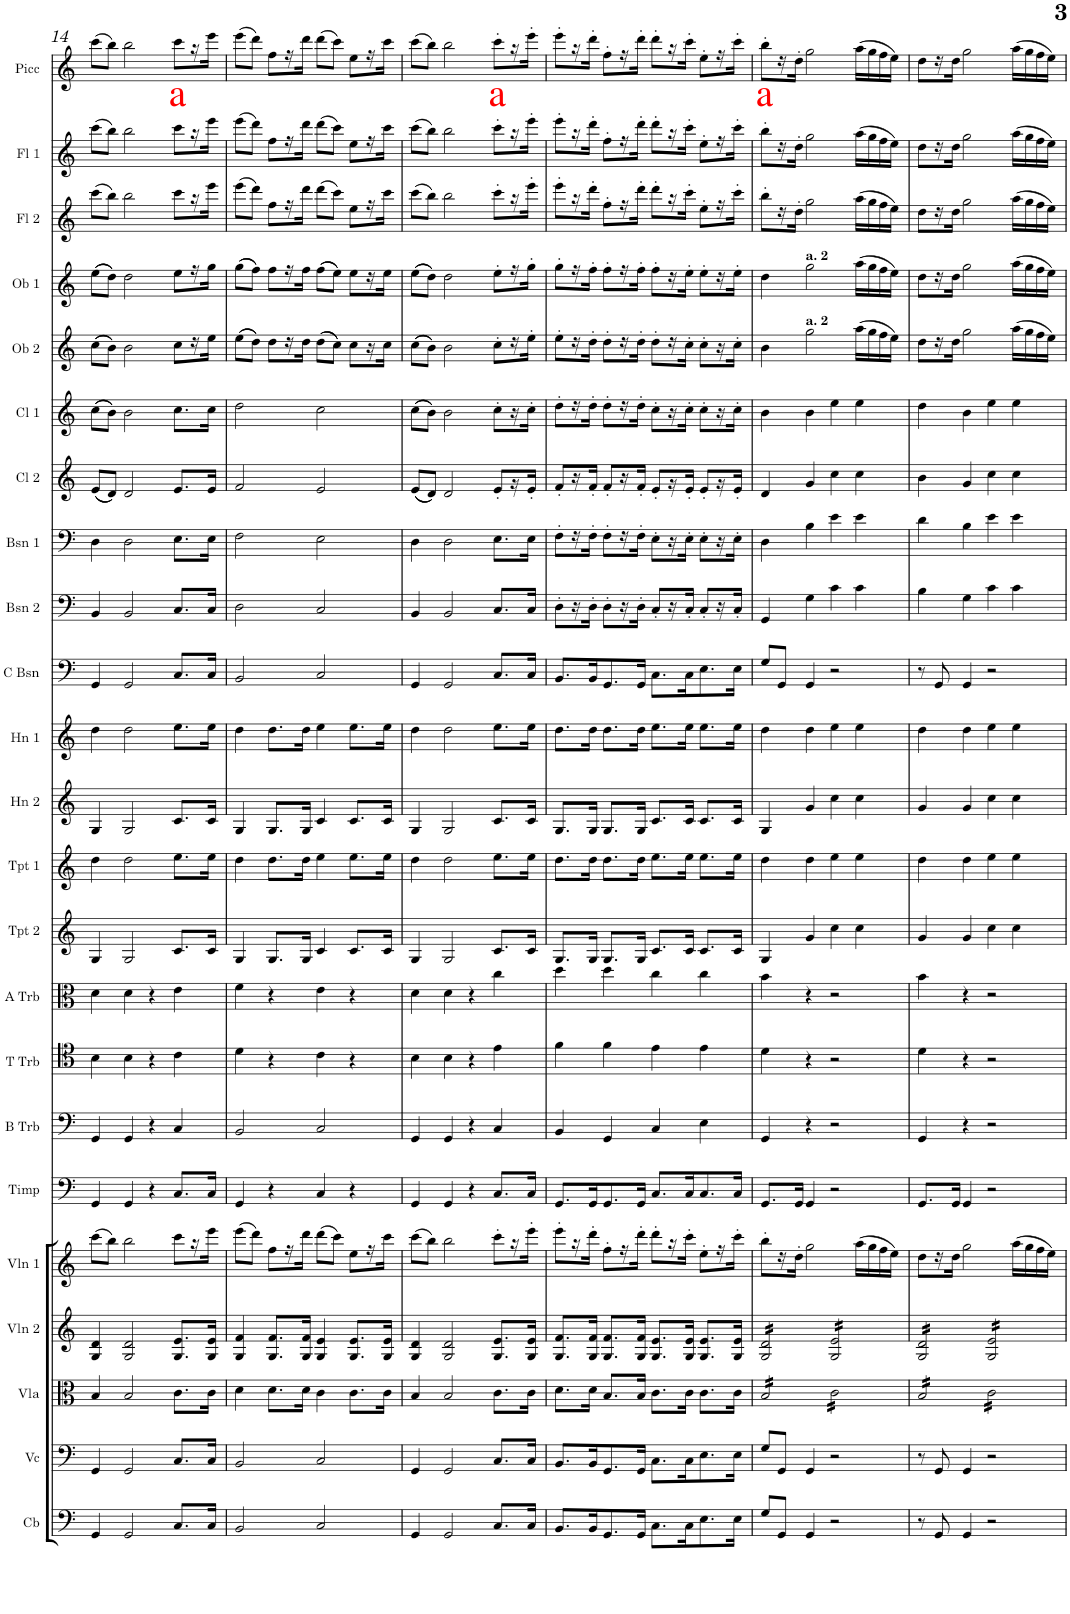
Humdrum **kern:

**kern	**kern	**kern	**kern	**kern	**kern	**kern	**kern	**kern	**kern	**kern	**kern	**kern	**kern	**kern	**kern	**kern	**kern	**kern	**kern	**kern	**kern	**kern	**text
*part23	*part22	*part21	*part20	*part19	*part18	*part17	*part16	*part15	*part14	*part13	*part12	*part11	*part10	*part9	*part8	*part7	*part6	*part5	*part4	*part3	*part2	*part1	*part1
*staff23	*staff22	*staff21	*staff20	*staff19	*staff18	*staff17	*staff16	*staff15	*staff14	*staff13	*staff12	*staff11	*staff10	*staff9	*staff8	*staff7	*staff6	*staff5	*staff4	*staff3	*staff2	*staff1	*staff1
*I"Contrabass	*I"Violoncello	*I"Viola	*I"Violin 2	*I"Violin 1	*I"C, G Timpani	*I"Bass Trombone	*I"Tenor Trombone	*I"Alto Trombone	*I"C Trumpet 2	*I"C Trumpet 1	*I"C Horn 2	*I"C Horn 1	*I"Contrabassoon	*I"Bassoon 2	*I"Bassoon 1	*I"C Clarinet 2	*I"C Clarinet 1	*I"Oboe 2	*I"Oboe 1	*I"Flute 2	*I"Flute 1	*I"Piccolo	*
*I'Cb	*I'Vc	*I'Vla	*I'Vln 2	*I'Vln 1	*I'Timp	*I'B Trb	*I'T Trb	*I'A Trb	*I'Tpt 2	*I'Tpt 1	*I'Hn 2	*I'Hn 1	*I'C Bsn	*I'Bsn 2	*I'Bsn 1	*I'Cl 2	*I'Cl 1	*I'Ob 2	*I'Ob 1	*I'Fl 2	*I'Fl 1	*I'Picc	*
!!LO:PB:g=z
*clefF4	*clefF4	*clefC3	*clefG2	*clefG2	*clefF4	*clefF4	*clefC4	*clefC3	*clefG2	*clefG2	*clefG2	*clefG2	*clefF4	*clefF4	*clefF4	*clefG2	*clefG2	*clefG2	*clefG2	*clefG2	*clefG2	*clefG2	*
*Trd7c12	*	*	*	*	*	*	*	*	*	*	*Trd7c12	*Trd7c12	*Trd7c12	*	*	*Trd1c2	*Trd1c2	*	*	*	*	*Trd-7c-12	*
*k[]	*k[]	*k[]	*k[]	*k[]	*k[]	*k[]	*k[]	*k[]	*k[]	*k[]	*k[]	*k[]	*k[]	*k[]	*k[]	*k[]	*k[]	*k[]	*k[]	*k[]	*k[]	*k[]	*
*M4/4	*M4/4	*M4/4	*M4/4	*M4/4	*M4/4	*M4/4	*M4/4	*M4/4	*M4/4	*M4/4	*M4/4	*M4/4	*M4/4	*M4/4	*M4/4	*M4/4	*M4/4	*M4/4	*M4/4	*M4/4	*M4/4	*M4/4	*
*met(c)	*met(c)	*met(c)	*met(c)	*met(c)	*met(c)	*met(c)	*met(c)	*met(c)	*met(c)	*met(c)	*met(c)	*met(c)	*met(c)	*met(c)	*met(c)	*met(c)	*met(c)	*met(c)	*met(c)	*met(c)	*met(c)	*met(c)	*
=14	=14	=14	=14	=14	=14	=14	=14	=14	=14	=14	=14	=14	=14	=14	=14	=14	=14	=14	=14	=14	=14	=14	=14
4GG/	4GG/	4B/	4G/ 4d/	(8ccc\L	4GG/	4GG/	4B\	4d\	4G/	4dd\	4G/	4dd\	4GG/	4BB/	4D\	((8e/L	((8cc\L	((8cc\L	((8ee\L	(8ccc\L	(8ccc\L	(8ccc\L	.
.	.	.	.	8bb\J)	.	.	.	.	.	.	.	.	.	.	.	8d/J))	8b\J))	8b\J))	8dd\J))	8bb\J)	8bb\J)	8bb\J)	.
2GG/	2GG/	2B/	2G/ 2d/	2bb\	4GG/	4GG/	4B\	4d\	2G/	2dd\	2G/	2dd\	2GG/	2BB/	2D\	2d/	2b\	2b\	2dd\	2bb\	2bb\	2bb\	.
.	.	.	.	.	4r	4r	4r	4r	.	.	.	.	.	.	.	.	.	.	.	.	.	.	.
!	!	!	!	!	!	!	!	!	!	!	!	!	!	!	!	!	!	!	!	!	!	!	!LO:LY:b:color=#FF0000
8.C/L	8.C/L	8.c\L	8.G/ 8.e/L	8ccc\L	8.C/L	4C/	4c\	4e\	8.c/L	8.ee\L	8.c/L	8.ee\L	8.C/L	8.C/L	8.E\L	8.e/L	8.cc\L	8cc\L	8ee\L	8ccc\L	8ccc\L	8ccc\L	a
.	.	.	.	16r	.	.	.	.	.	.	.	.	.	.	.	.	.	16r	16r	16r	16r	16r	.
16C/Jk	16C/Jk	16c\Jk	16G/ 16e/Jk	16eee\JJ	16C/Jk	.	.	.	16c/Jk	16ee\Jk	16c/Jk	16ee\Jk	16C/Jk	16C/Jk	16E\Jk	16e/Jk	16cc\Jk	16ee\JJ	16gg\JJ	16eee\JJ	16eee\JJ	16eee\JJ	.
=15	=15	=15	=15	=15	=15	=15	=15	=15	=15	=15	=15	=15	=15	=15	=15	=15	=15	=15	=15	=15	=15	=15	=15
2BB/	2BB/	4d\	4G/ 4f/	(8eee\L	4GG/	2BB/	4d\	4f\	4G/	4dd\	4G/	4dd\	2BB/	2D\	2F\	2f/	2dd\	((8ee\L	((8gg\L	(8eee\L	(8eee\L	(8eee\L	.
.	.	.	.	8ddd\J)	.	.	.	.	.	.	.	.	.	.	.	.	.	8dd\J))	8ff\J))	8ddd\J)	8ddd\J)	8ddd\J)	.
.	.	8.d\L	8.G/ 8.f/L	8ff\L	4r	.	4r	4r	8.G/L	8.dd\L	8.G/L	8.dd\L	.	.	.	.	.	8dd\L	8ff\L	8ff\L	8ff\L	8ff\L	.
.	.	.	.	16r	.	.	.	.	.	.	.	.	.	.	.	.	.	16r	16r	16r	16r	16r	.
.	.	16d\Jk	16G/ 16f/Jk	16ddd\JJ	.	.	.	.	16G/Jk	16dd\Jk	16G/Jk	16dd\Jk	.	.	.	.	.	16dd\JJ	16ff\JJ	16ddd\JJ	16ddd\JJ	16ddd\JJ	.
2C/	2C/	4c\	4G/ 4e/	(8ddd\L	4C/	2C/	4c\	4e\	4c/	4ee\	4c/	4ee\	2C/	2C/	2E\	2e/	2cc\	((8dd\L	((8ff\L	(8ddd\L	(8ddd\L	(8ddd\L	.
.	.	.	.	8ccc\J)	.	.	.	.	.	.	.	.	.	.	.	.	.	8cc\J))	8ee\J))	8ccc\J)	8ccc\J)	8ccc\J)	.
.	.	8.c\L	8.G/ 8.e/L	8ee\L	4r	.	4r	4r	8.c/L	8.ee\L	8.c/L	8.ee\L	.	.	.	.	.	8cc\L	8ee\L	8ee\L	8ee\L	8ee\L	.
.	.	.	.	16r	.	.	.	.	.	.	.	.	.	.	.	.	.	16r	16r	16r	16r	16r	.
.	.	16c\Jk	16G/ 16e/Jk	16ccc\JJ	.	.	.	.	16c/Jk	16ee\Jk	16c/Jk	16ee\Jk	.	.	.	.	.	16cc\JJ	16ee\JJ	16ccc\JJ	16ccc\JJ	16ccc\JJ	.
=16	=16	=16	=16	=16	=16	=16	=16	=16	=16	=16	=16	=16	=16	=16	=16	=16	=16	=16	=16	=16	=16	=16	=16
4GG/	4GG/	4B/	4G/ 4d/	(8ccc\L	4GG/	4GG/	4B\	4d\	4G/	4dd\	4G/	4dd\	4GG/	4BB/	4D\	((8e/L	((8cc\L	((8cc\L	((8ee\L	(8ccc\L	(8ccc\L	(8ccc\L	.
.	.	.	.	8bb\J)	.	.	.	.	.	.	.	.	.	.	.	8d/J))	8b\J))	8b\J))	8dd\J))	8bb\J)	8bb\J)	8bb\J)	.
2GG/	2GG/	2B/	2G/ 2d/	2bb\	4GG/	4GG/	4B\	4d\	2G/	2dd\	2G/	2dd\	2GG/	2BB/	2D\	2d/	2b\	2b\	2dd\	2bb\	2bb\	2bb\	.
.	.	.	.	.	4r	4r	4r	4r	.	.	.	.	.	.	.	.	.	.	.	.	.	.	.
!	!	!	!	!	!	!	!	!	!	!	!	!	!	!	!	!	!	!	!	!	!	!	!LO:LY:b:color=#FF0000
8.C/L	8.C/L	8.c\L	8.G/ 8.e/L	8ccc'\L	8.C/L	4C/	4e\	4cc\	8.c/L	8.ee\L	8.c/L	8.ee\L	8.C/L	8.C/L	8.E\L	8e'/L	8cc'\L	8cc'\L	8ee'\L	8ccc'\L	8ccc'\L	8ccc'\L	a
.	.	.	.	16r	.	.	.	.	.	.	.	.	.	.	.	16r	16r	16r	16r	16r	16r	16r	.
16C/Jk	16C/Jk	16c\Jk	16G/ 16e/Jk	16eee'\JJ	16C/Jk	.	.	.	16c/Jk	16ee\Jk	16c/Jk	16ee\Jk	16C/Jk	16C/Jk	16E\Jk	16e'/JJ	16cc'\JJ	16ee'\JJ	16gg'\JJ	16eee'\JJ	16eee'\JJ	16eee'\JJ	.
=17	=17	=17	=17	=17	=17	=17	=17	=17	=17	=17	=17	=17	=17	=17	=17	=17	=17	=17	=17	=17	=17	=17	=17
8.BB/L	8.BB/L	8.d\L	8.G/ 8.f/L	8eee'\L	8.GG/L	4BB/	4f\	4dd\	8.G/L	8.dd\L	8.G/L	8.dd\L	8.BB/L	8D'\L	8F'\L	8f'/L	8dd'\L	8ee'\L	8gg'\L	8eee'\L	8eee'\L	8eee'\L	.
.	.	.	.	16r	.	.	.	.	.	.	.	.	.	16r	16r	16r	16r	16r	16r	16r	16r	16r	.
16BB/K	16BB/K	16d\Jk	16G/ 16f/Jk	16ddd'\JJ	16GG/K	.	.	.	16G/Jk	16dd\Jk	16G/Jk	16dd\Jk	16BB/K	16D'\JJ	16F'\JJ	16f'/JJ	16dd'\JJ	16dd'\JJ	16ff'\JJ	16ddd'\JJ	16ddd'\JJ	16ddd'\JJ	.
8.GG/	8.GG/	8.B/L	8.G/ 8.f/L	8ff'\L	8.GG/	4GG/	4f\	4dd\	8.G/L	8.dd\L	8.G/L	8.dd\L	8.GG/	8D'\L	8F'\L	8f'/L	8dd'\L	8dd'\L	8ff'\L	8ff'\L	8ff'\L	8ff'\L	.
.	.	.	.	16r	.	.	.	.	.	.	.	.	.	16r	16r	16r	16r	16r	16r	16r	16r	16r	.
16GG/Jk	16GG/Jk	16B/Jk	16G/ 16f/Jk	16ddd'\JJ	16GG/Jk	.	.	.	16G/Jk	16dd\Jk	16G/Jk	16dd\Jk	16GG/Jk	16D'\JJ	16F'\JJ	16f'/JJ	16dd'\JJ	16dd'\JJ	16ff'\JJ	16ddd'\JJ	16ddd'\JJ	16ddd'\JJ	.
8.C\L	8.C\L	8.c\L	8.G/ 8.e/L	8ddd'\L	8.C/L	4C/	4e\	4cc\	8.c/L	8.ee\L	8.c/L	8.ee\L	8.C\L	8C'/L	8E'\L	8e'/L	8cc'\L	8dd'\L	8ff'\L	8ddd'\L	8ddd'\L	8ddd'\L	.
.	.	.	.	16r	.	.	.	.	.	.	.	.	.	16r	16r	16r	16r	16r	16r	16r	16r	16r	.
16C\K	16C\K	16c\Jk	16G/ 16e/Jk	16ccc'\JJ	16C/K	.	.	.	16c/Jk	16ee\Jk	16c/Jk	16ee\Jk	16C\K	16C'/JJ	16E'\JJ	16e'/JJ	16cc'\JJ	16cc'\JJ	16ee'\JJ	16ccc'\JJ	16ccc'\JJ	16ccc'\JJ	.
8.E\	8.E\	8.c\L	8.G/ 8.e/L	8ee'\L	8.C/	4E\	4e\	4cc\	8.c/L	8.ee\L	8.c/L	8.ee\L	8.E\	8C'/L	8E'\L	8e'/L	8cc'\L	8cc'\L	8ee'\L	8ee'\L	8ee'\L	8ee'\L	.
.	.	.	.	16r	.	.	.	.	.	.	.	.	.	16r	16r	16r	16r	16r	16r	16r	16r	16r	.
16E\Jk	16E\Jk	16c\Jk	16G/ 16e/Jk	16ccc'\JJ	16C/Jk	.	.	.	16c/Jk	16ee\Jk	16c/Jk	16ee\Jk	16E\Jk	16C'/JJ	16E'\JJ	16e'/JJ	16cc'\JJ	16cc'\JJ	16ee'\JJ	16ccc'\JJ	16ccc'\JJ	16ccc'\JJ	.
=18	=18	=18	=18	=18	=18	=18	=18	=18	=18	=18	=18	=18	=18	=18	=18	=18	=18	=18	=18	=18	=18	=18	=18
!	!	!	!	!	!	!	!	!	!	!	!	!	!	!	!	!	!	!	!	!	!	!	!LO:LY:b:color=#FF0000
*	*	*tremolo	*	*	*	*	*	*	*	*	*	*	*	*	*	*	*	*	*	*	*	*	*
*	*	*	*tremolo	*	*	*	*	*	*	*	*	*	*	*	*	*	*	*	*	*	*	*	*
8G/L	8G/L	16B/LL	16G/ 16d/LL	8bb'\L	8.GG/L	4GG/	4d\	4b\	4G/	4dd\	4G/	4dd\	8G/L	4GG/	4D\	4d/	4b\	4b\	4dd\	8bb'\L	8bb'\L	8bb'\L	a
.	.	16B/	16G/ 16d/	.	.	.	.	.	.	.	.	.	.	.	.	.	.	.	.	.	.	.	.
8GG/J	8GG/J	16B/	16G/ 16d/	16r	.	.	.	.	.	.	.	.	8GG/J	.	.	.	.	.	.	16r	16r	16r	.
.	.	16B/	16G/ 16d/	16dd'\JJ	16GG/Jk	.	.	.	.	.	.	.	.	.	.	.	.	.	.	16dd'\JJ	16dd'\JJ	16dd'\JJ	.
!	!	!	!	!	!	!	!	!	!	!	!	!	!	!	!	!	!	!	!LO:TX:a:B:t=a. 2	!	!	!	!
!	!	!	!	!	!	!	!	!	!	!	!	!	!	!	!	!	!	!LO:TX:a:B:t=a. 2	!	!	!	!	!
4GG/	4GG/	16B/	16G/ 16d/	2gg\	4GG/	4r	4r	4r	4g/	4dd\	4g/	4dd\	4GG/	4G\	4B\	4g/	4b\	2gg\	2gg\	2gg\	2gg\	2gg\	.
.	.	16B/	16G/ 16d/	.	.	.	.	.	.	.	.	.	.	.	.	.	.	.	.	.	.	.	.
.	.	16B/	16G/ 16d/	.	.	.	.	.	.	.	.	.	.	.	.	.	.	.	.	.	.	.	.
.	.	16B/JJ	16G/ 16d/JJ	.	.	.	.	.	.	.	.	.	.	.	.	.	.	.	.	.	.	.	.
2r	2r	16c\LL	16G/ 16e/LL	.	2r	2r	2r	2r	4cc\	4ee\	4cc\	4ee\	2r	4c\	4e\	4cc\	4ee\	.	.	.	.	.	.
.	.	16c\	16G/ 16e/	.	.	.	.	.	.	.	.	.	.	.	.	.	.	.	.	.	.	.	.
.	.	16c\	16G/ 16e/	.	.	.	.	.	.	.	.	.	.	.	.	.	.	.	.	.	.	.	.
.	.	16c\	16G/ 16e/	.	.	.	.	.	.	.	.	.	.	.	.	.	.	.	.	.	.	.	.
.	.	16c\	16G/ 16e/	(16aa\LL	.	.	.	.	4cc\	4ee\	4cc\	4ee\	.	4c\	4e\	4cc\	4ee\	(16aa\LL	(16aa\LL	(16aa\LL	(16aa\LL	(16aa\LL	.
.	.	16c\	16G/ 16e/	16gg\	.	.	.	.	.	.	.	.	.	.	.	.	.	16gg\	16gg\	16gg\	16gg\	16gg\	.
.	.	16c\	16G/ 16e/	16ff\	.	.	.	.	.	.	.	.	.	.	.	.	.	16ff\	16ff\	16ff\	16ff\	16ff\	.
.	.	16c\JJ	16G/ 16e/JJ	16ee\JJ)	.	.	.	.	.	.	.	.	.	.	.	.	.	16ee\JJ)	16ee\JJ)	16ee\JJ)	16ee\JJ)	16ee\JJ)	.
=19	=19	=19	=19	=19	=19	=19	=19	=19	=19	=19	=19	=19	=19	=19	=19	=19	=19	=19	=19	=19	=19	=19	=19
8r	8r	16B/LL	16G/ 16d/LL	8dd\L	8.GG/L	4GG/	4d\	4b\	4g/	4dd\	4g/	4dd\	8r	4B\	4d\	4b\	4dd\	8dd\L	8dd\L	8dd\L	8dd\L	8dd\L	.
.	.	16B/	16G/ 16d/	.	.	.	.	.	.	.	.	.	.	.	.	.	.	.	.	.	.	.	.
8GG/	8GG/	16B/	16G/ 16d/	16r	.	.	.	.	.	.	.	.	8GG/	.	.	.	.	16r	16r	16r	16r	16r	.
.	.	16B/	16G/ 16d/	16dd\JJ	16GG/Jk	.	.	.	.	.	.	.	.	.	.	.	.	16dd\JJ	16dd\JJ	16dd\JJ	16dd\JJ	16dd\JJ	.
4GG/	4GG/	16B/	16G/ 16d/	2gg\	4GG/	4r	4r	4r	4g/	4dd\	4g/	4dd\	4GG/	4G\	4B\	4g/	4b\	2gg\	2gg\	2gg\	2gg\	2gg\	.
.	.	16B/	16G/ 16d/	.	.	.	.	.	.	.	.	.	.	.	.	.	.	.	.	.	.	.	.
.	.	16B/	16G/ 16d/	.	.	.	.	.	.	.	.	.	.	.	.	.	.	.	.	.	.	.	.
.	.	16B/JJ	16G/ 16d/JJ	.	.	.	.	.	.	.	.	.	.	.	.	.	.	.	.	.	.	.	.
2r	2r	16c\LL	16G/ 16e/LL	.	2r	2r	2r	2r	4cc\	4ee\	4cc\	4ee\	2r	4c\	4e\	4cc\	4ee\	.	.	.	.	.	.
.	.	16c\	16G/ 16e/	.	.	.	.	.	.	.	.	.	.	.	.	.	.	.	.	.	.	.	.
.	.	16c\	16G/ 16e/	.	.	.	.	.	.	.	.	.	.	.	.	.	.	.	.	.	.	.	.
.	.	16c\	16G/ 16e/	.	.	.	.	.	.	.	.	.	.	.	.	.	.	.	.	.	.	.	.
.	.	16c\	16G/ 16e/	(16aa\LL	.	.	.	.	4cc\	4ee\	4cc\	4ee\	.	4c\	4e\	4cc\	4ee\	(16aa\LL	(16aa\LL	(16aa\LL	(16aa\LL	(16aa\LL	.
.	.	16c\	16G/ 16e/	16gg\	.	.	.	.	.	.	.	.	.	.	.	.	.	16gg\	16gg\	16gg\	16gg\	16gg\	.
.	.	16c\	16G/ 16e/	16ff\	.	.	.	.	.	.	.	.	.	.	.	.	.	16ff\	16ff\	16ff\	16ff\	16ff\	.
.	.	16c\JJ	16G/ 16e/JJ	16ee\JJ)	.	.	.	.	.	.	.	.	.	.	.	.	.	16ee\JJ)	16ee\JJ)	16ee\JJ)	16ee\JJ)	16ee\JJ)	.
*	*	*	*Xtremolo	*	*	*	*	*	*	*	*	*	*	*	*	*	*	*	*	*	*	*	*
*	*	*Xtremolo	*	*	*	*	*	*	*	*	*	*	*	*	*	*	*	*	*	*	*	*	*
=	=	=	=	=	=	=	=	=	=	=	=	=	=	=	=	=	=	=	=	=	=	=	=
*-	*-	*-	*-	*-	*-	*-	*-	*-	*-	*-	*-	*-	*-	*-	*-	*-	*-	*-	*-	*-	*-	*-	*-
